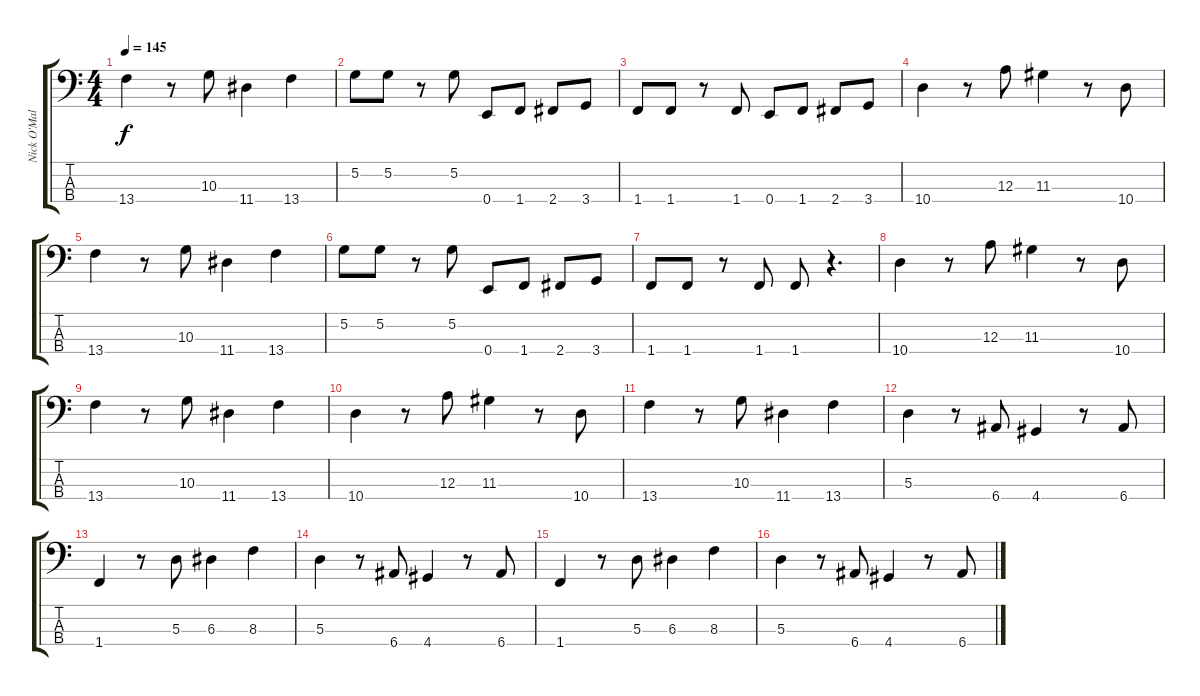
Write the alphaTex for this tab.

\track ("Nick O'Malley (Bass)" "Nick O'Mal") {instrument electricbasspick bank 255}
\staff {score tabs}
\tuning (G2 D2 A1 E1) {hide}
\ts (4 4)
\tempo 145
\clef f4
\ks c
13.4.4{dy f} r.8 10.3.8 11.4.4 13.4.4 |
5.2.8 5.2.8 r.8 5.2.8 0.4.8 1.4.8 2.4.8 3.4.8 |
1.4.8 1.4.8 r.8 1.4.8 0.4.8 1.4.8 2.4.8 3.4.8 |
10.4.4 r.8 12.3.8 11.3.4 r.8 10.4.8 |
13.4.4 r.8 10.3.8 11.4.4 13.4.4 |
5.2.8 5.2.8 r.8 5.2.8 0.4.8 1.4.8 2.4.8 3.4.8 |
1.4.8 1.4.8 r.8 1.4.8 1.4.8 r.4{d} |
10.4.4 r.8 12.3.8 11.3.4 r.8 10.4.8 |
13.4.4 r.8 10.3.8 11.4.4 13.4.4 |
10.4.4 r.8 12.3.8 11.3.4 r.8 10.4.8 |
13.4.4 r.8 10.3.8 11.4.4 13.4.4 |
5.3.4 r.8 6.4.8 4.4.4 r.8 6.4.8 |
1.4.4 r.8 5.3.8 6.3.4 8.3.4 |
5.3.4 r.8 6.4.8 4.4.4 r.8 6.4.8 |
1.4.4 r.8 5.3.8 6.3.4 8.3.4 |
5.3.4 r.8 6.4.8 4.4.4 r.8 6.4.8
